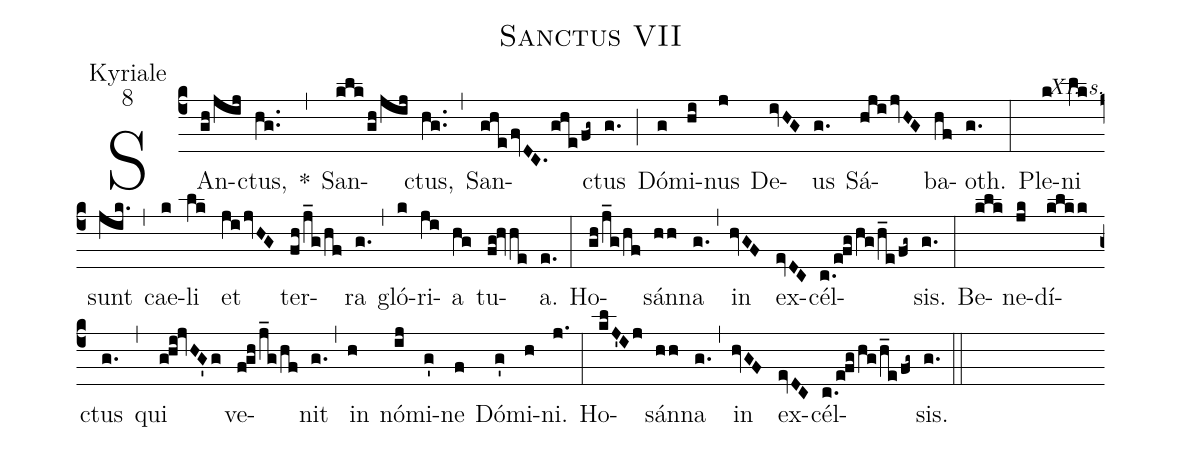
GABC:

name:Sanctus VII;
office-part:Kyriale;
mode:8;
commentary:XI. s.;
%%
(c4) SAn(gh/jij)ctus,(hg..) *(,) San(klk/gh/jij)ctus,(hg..) (,) San(ghefvDC.ghe/fg~)ctus(g.) (;) Dó(g)mi(hi)nus(j) De(ivHG)us(g.) Sá(hjijvHG)ba(hf)oth.(g.) (:) Ple(k)ni(lk) sunt(jik.) (,) cae(k)li(lk) et(jijvHG) ter(fh/j_g/hf)ra(g.) (,) gló(k)ri(ji)a(hg) tu(fg!hvhe)a.(e.) (:) Ho(gh/j_g/hf)sán(hh)na(g.) (,) in(hvGF) ex(evDC)cél(c./[-0.5]efg/hg/h_e/fg~)sis.(g.) (:) Be(klk)ne(jk)dí(klkk)ctus(g.) (,) qui(ghi!jvHG'g) ve(fgh/j_g/hf)nit(g.) (,) in(h) nó(ij)mi(g')ne(f) Dó(g')mi(h)ni.(j.) (:) Ho(klJ'Ij)sán(hh)na(g.) (,) in(hvGF) ex(evDC)cél(c./[-0.5]efg/hg/h_e/fg~)sis.(g.) (::)
